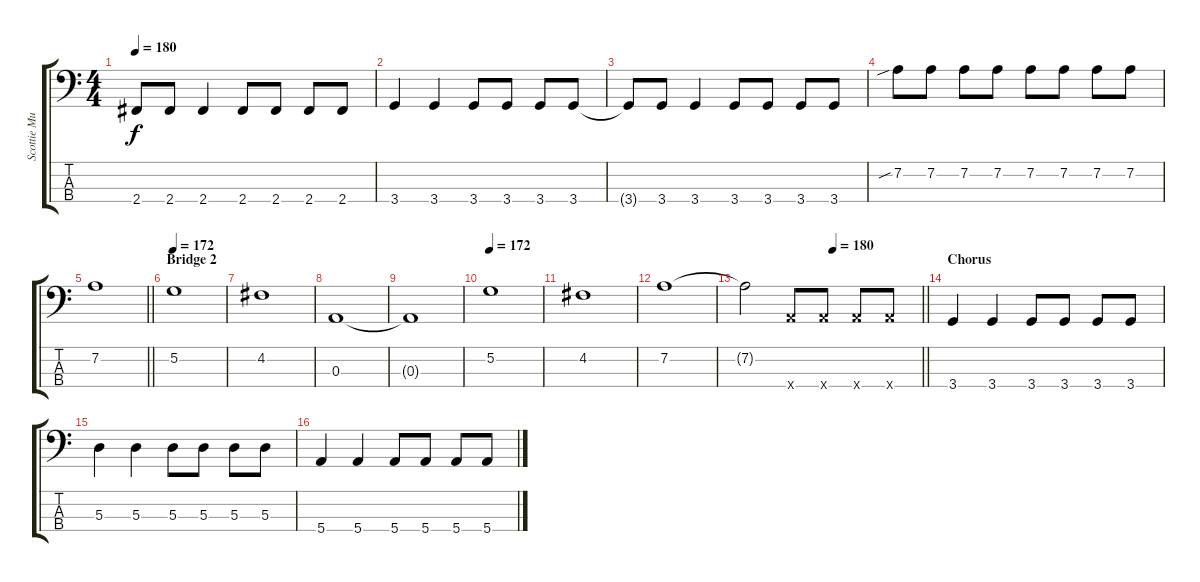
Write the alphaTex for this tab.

\track ("Scottie Murphy - Bass" "Scottie Mu") {instrument electricbasspick}
\staff {score tabs}
\tuning (G2 D2 A1 E1) {hide}
\ts (4 4)
\tempo 180
\clef f4
\ks c
2.4{t}.8{dy f} 2.4.8 2.4.4 2.4.8 2.4.8 2.4.8 2.4.8 |
3.4.4 3.4.4 3.4.8 3.4.8 3.4.8 3.4.8 |
3.4{t}.8 3.4.8 3.4.4 3.4.8 3.4.8 3.4.8 3.4.8 |
7.2{sib}.8 7.2.8 7.2.8 7.2.8 7.2.8 7.2.8 7.2.8 7.2.8 |
\barLineRight lightlight
7.2.1 |
\section ("" "Bridge 2")
\tempo 172
5.2.1 |
4.2.1 |
0.3.1 |
0.3{t}.1 |
\tempo 172
5.2.1 |
4.2.1 |
7.2.1 |
\tempo (180 0.5)
\barLineRight lightlight
7.2{t}.2 5.4{x}.8 5.4{x}.8 5.4{x}.8 5.4{x}.8 |
\section ("" "Chorus")
3.4.4 3.4.4 3.4.8 3.4.8 3.4.8 3.4.8 |
5.3.4 5.3.4 5.3.8 5.3.8 5.3.8 5.3.8 |
5.4.4 5.4.4 5.4.8 5.4.8 5.4.8 5.4.8
